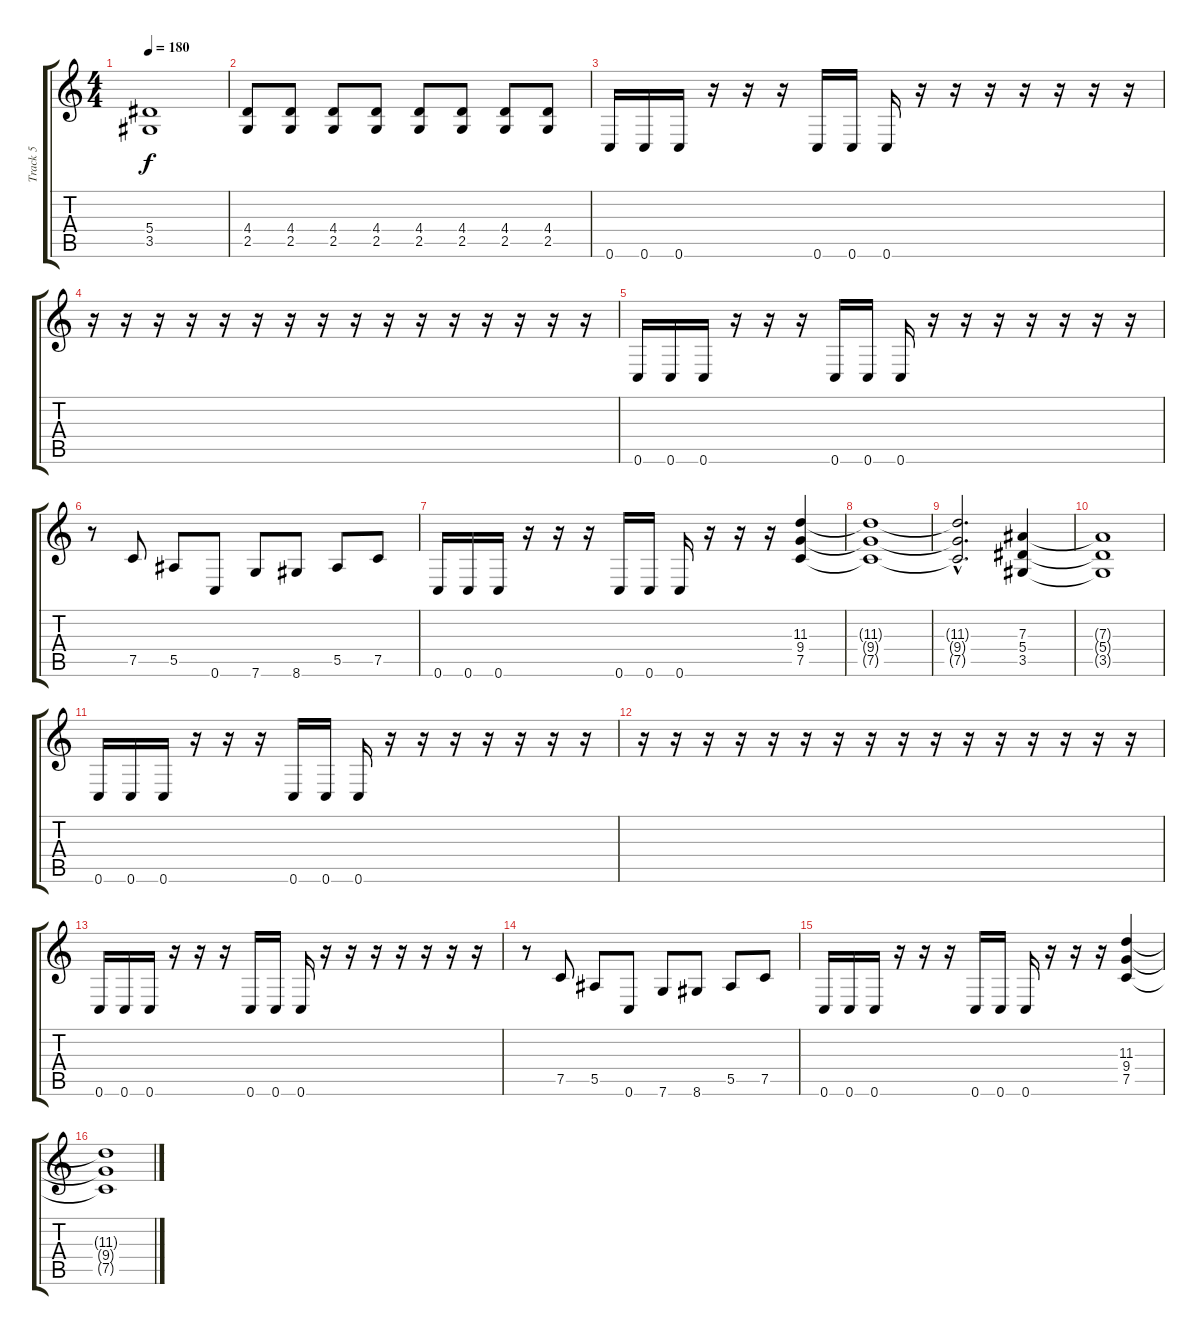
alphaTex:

\track ("Track 5" "Track 5") {instrument distortionguitar}
\staff {score tabs}
\tuning (C4 G3 Eb3 Bb2 F2 C2) {hide}
\ts (4 4)
\tempo 180
\clef g2
\ks c
(5.4{t} 3.5{t}).1{dy f} |
(4.4 2.5).8 (4.4 2.5).8 (4.4 2.5).8 (4.4 2.5).8 (4.4 2.5).8 (4.4 2.5).8 (4.4 2.5).8 (4.4 2.5).8 |
0.6.16 0.6.16 0.6.16 r.16 r.16 r.16 0.6.16 0.6.16 0.6.16 r.16 r.16 r.16 r.16 r.16 r.16 r.16 |
r.16 r.16 r.16 r.16 r.16 r.16 r.16 r.16 r.16 r.16 r.16 r.16 r.16 r.16 r.16 r.16 |
0.6.16 0.6.16 0.6.16 r.16 r.16 r.16 0.6.16 0.6.16 0.6.16 r.16 r.16 r.16 r.16 r.16 r.16 r.16 |
r.8 7.5.8 5.5.8 0.6.8 7.6.8 8.6.8 5.5.8 7.5.8 |
0.6.16 0.6.16 0.6.16 r.16 r.16 r.16 0.6.16 0.6.16 0.6.16 r.16 r.16 r.16 (11.3 9.4 7.5).4 |
(11.3{t} 9.4{t} 7.5{t}).1 |
(11.3{hac t} 9.4{hac t} 7.5{hac t}).2{d} (7.3 5.4 3.5).4 |
(7.3{t} 5.4{t} 3.5{t}).1 |
0.6.16 0.6.16 0.6.16 r.16 r.16 r.16 0.6.16 0.6.16 0.6.16 r.16 r.16 r.16 r.16 r.16 r.16 r.16 |
r.16 r.16 r.16 r.16 r.16 r.16 r.16 r.16 r.16 r.16 r.16 r.16 r.16 r.16 r.16 r.16 |
0.6.16 0.6.16 0.6.16 r.16 r.16 r.16 0.6.16 0.6.16 0.6.16 r.16 r.16 r.16 r.16 r.16 r.16 r.16 |
r.8 7.5.8 5.5.8 0.6.8 7.6.8 8.6.8 5.5.8 7.5.8 |
0.6.16 0.6.16 0.6.16 r.16 r.16 r.16 0.6.16 0.6.16 0.6.16 r.16 r.16 r.16 (11.3 9.4 7.5).4 |
(11.3{t} 9.4{t} 7.5{t}).1
